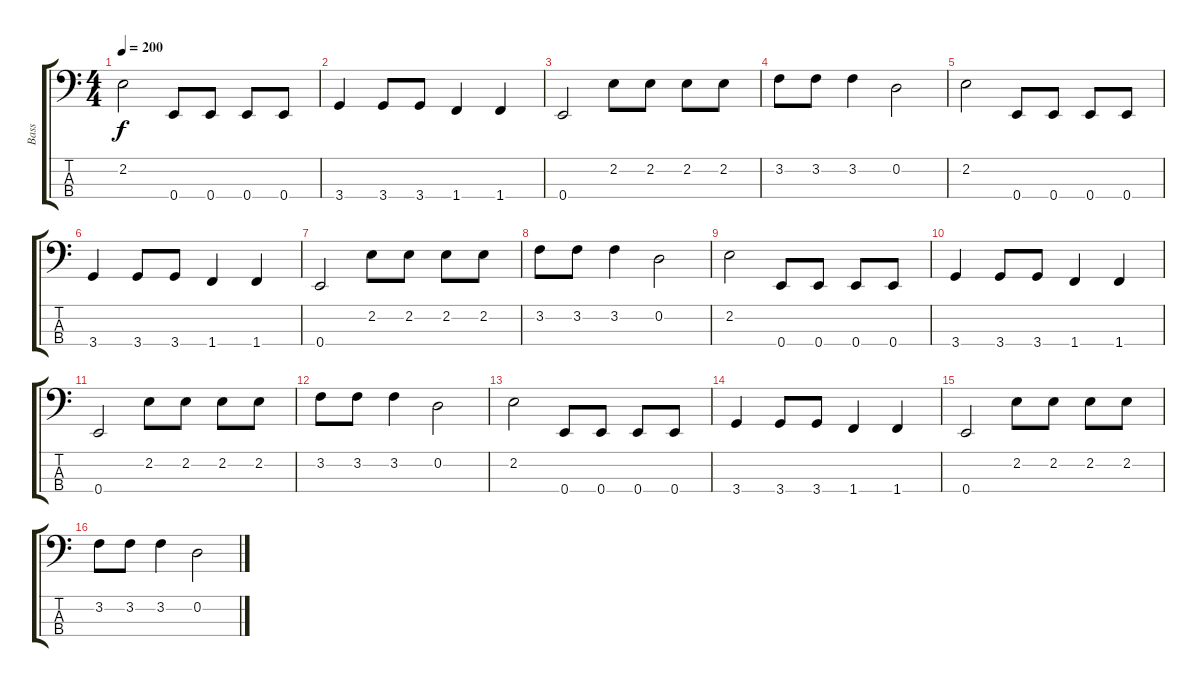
\track ("Bass" "Bass") {instrument electricbasspick}
\staff {score tabs}
\tuning (G2 D2 A1 E1) {hide}
\ts (4 4)
\tempo 200
\clef f4
\ks c
2.2.2{dy f} 0.4.8 0.4.8 0.4.8 0.4.8 |
3.4.4 3.4.8 3.4.8 1.4.4 1.4.4 |
0.4.2 2.2.8 2.2.8 2.2.8 2.2.8 |
3.2.8 3.2.8 3.2.4 0.2.2 |
2.2.2 0.4.8 0.4.8 0.4.8 0.4.8 |
3.4.4 3.4.8 3.4.8 1.4.4 1.4.4 |
0.4.2 2.2.8 2.2.8 2.2.8 2.2.8 |
3.2.8 3.2.8 3.2.4 0.2.2 |
2.2.2 0.4.8 0.4.8 0.4.8 0.4.8 |
3.4.4 3.4.8 3.4.8 1.4.4 1.4.4 |
0.4.2 2.2.8 2.2.8 2.2.8 2.2.8 |
3.2.8 3.2.8 3.2.4 0.2.2 |
2.2.2 0.4.8 0.4.8 0.4.8 0.4.8 |
3.4.4 3.4.8 3.4.8 1.4.4 1.4.4 |
0.4.2 2.2.8 2.2.8 2.2.8 2.2.8 |
3.2.8 3.2.8 3.2.4 0.2.2
